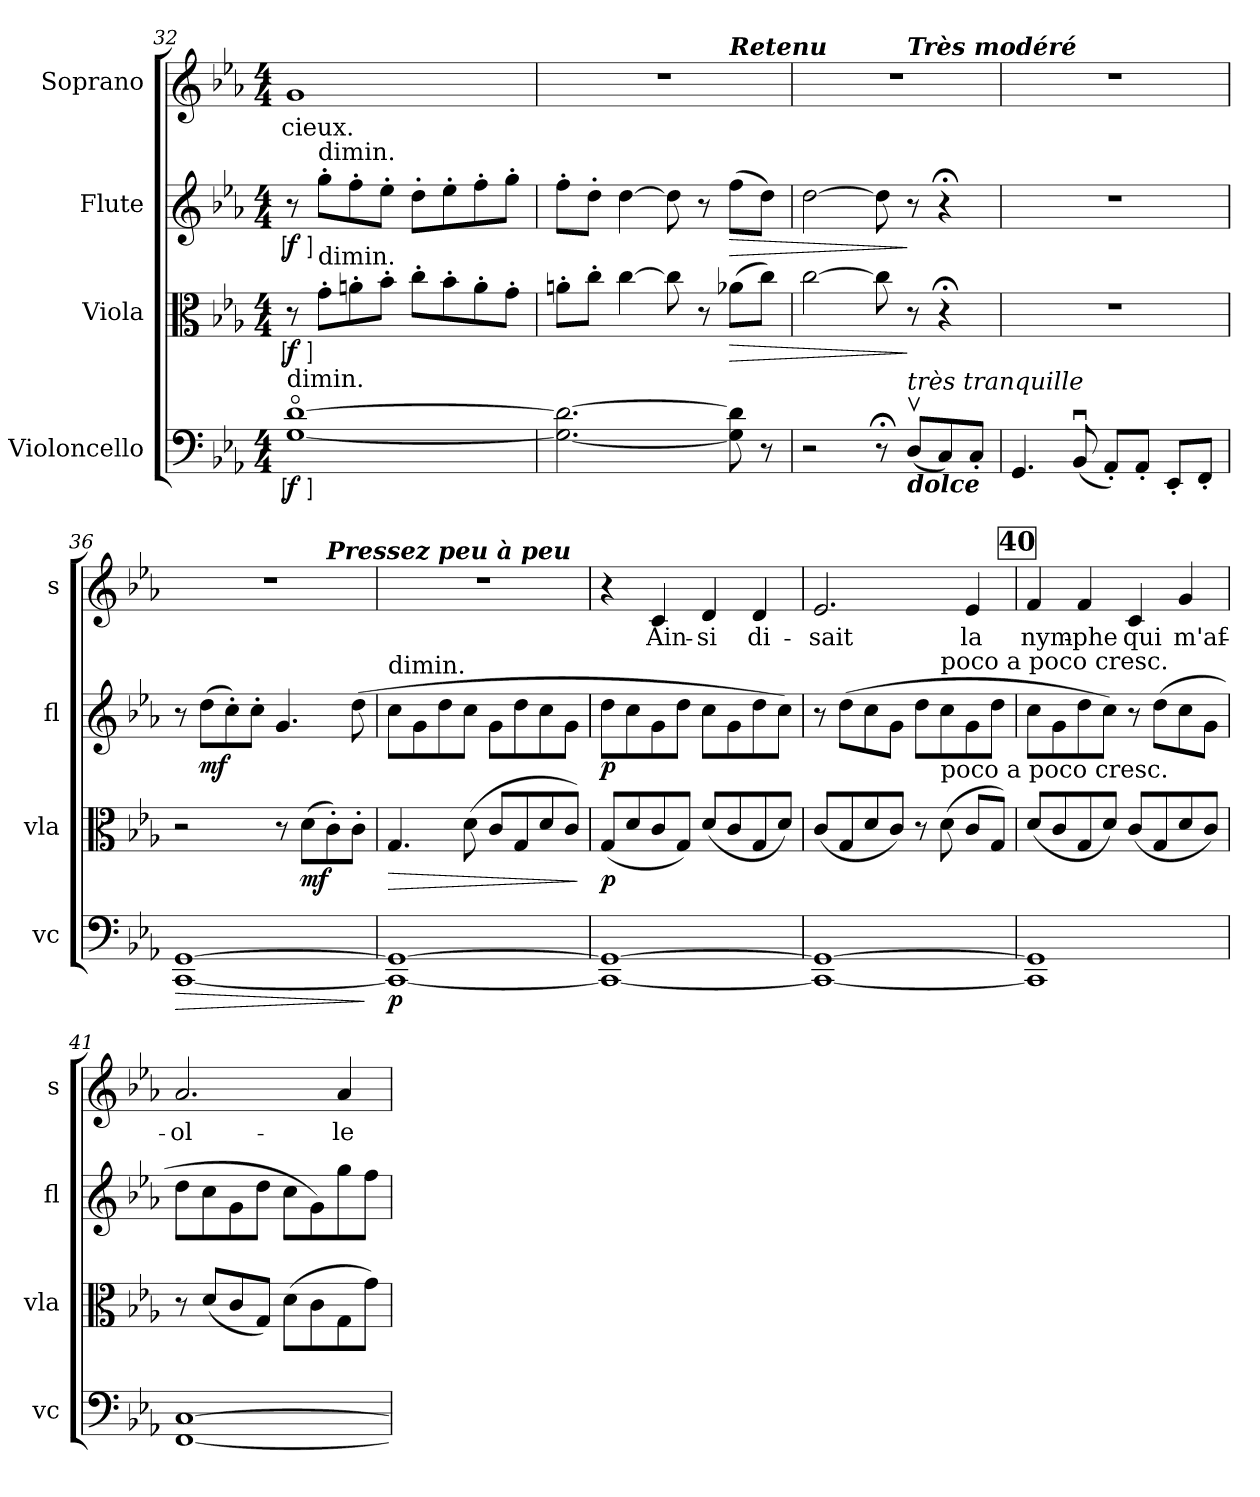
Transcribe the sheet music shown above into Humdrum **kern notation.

**kern	**dynam	**kern	**dynam	**kern	**dynam	**kern	**text
*part4	*part4	*part3	*part3	*part2	*part2	*part1	*part1
*staff4	*staff4	*staff3	*staff3	*staff2	*staff2	*staff1	*staff1
*I"Violoncello	*	*I"Viola	*	*I"Flute	*	*I"Soprano	*
*I'vc	*	*I'vla	*	*I'fl	*	*I's	*
*clefF4	*	*clefC3	*	*clefG2	*	*clefG2	*
*k[b-e-a-]	*	*k[b-e-a-]	*	*k[b-e-a-]	*	*k[b-e-a-]	*
*E-:	*	*E-:	*	*E-:	*	*E-:	*
*M4/4	*	*M4/4	*	*M4/4	*	*M4/4	*
=32	=32	=32	=32	=32	=32	=32	=32
!LO:TX:t=dimin.	!	!	!	!	!	!	!
!	!LO:DY:rj:ed=brack	!	!LO:DY:rj:ed=brack	!	!LO:DY:rj:ed=brack	!	!
[1Go [1do	f	8r	f	8r	f	1g	cieux.
!	!	!	!	!LO:TX:t=dimin.	!	!	!
!	!	!LO:TX:t=dimin.	!	!	!	!	!
.	.	8g'L	.	8gg'L	.	.	.
.	.	8an'	.	8ff'	.	.	.
.	.	8b-'J	.	8ee-'J	.	.	.
.	.	8cc'L	.	8dd'L	.	.	.
.	.	8b-'	.	8ee-'	.	.	.
.	.	8a'	.	8ff'	.	.	.
.	.	8g'J	.	8gg'J	.	.	.
=33	=33	=33	=33	=33	=33	=33	=33
*	*	*	*	*	*	*^	*
2.G_ 2.d_	.	8an'L	.	8ff'L	.	1r	2.ryy	.
.	.	8cc'J	.	8dd'J	.	.	.	.
.	.	[4cc	.	[4dd	.	.	.	.
.	.	8cc]	.	8dd]	.	.	.	.
.	.	8r	.	8r	.	.	.	.
!	!	!	!	!	!	!	!LO:TX:a:Bi:t=Retenu	!
!	!	!	!LO:HP:b	!	!LO:HP:b	!	!	!
8G] 8d]	.	(8a-XL	>	(8ffL	>	.	4ryy	.
8r	.	8ccJ)	.	8ddJ)	.	.	.	.
=34	=34	=34	=34	=34	=34	=34	=34	=34
2r	.	[2cc	.	[2dd	.	1r	2ryy	.
8r;<	.	8cc]	.	8dd]	.	.	8ryy	.
!	!	!	!	!	!	!	!LO:TX:a:Bi:t=Très modéré	!
!LO:TX:a:i:t=très tranquille	!	!	!	!	!	!	!	!
!LO:TX:b:Bi:t=dolce	!	!	!	!	!	!	!	!
(8DvL	.	8r	]	8r	]	.	4.ryy	.
8C)	.	4r;<	.	4r;<	.	.	.	.
8C'J	.	.	.	.	.	.	.	.
*	*	*	*	*	*	*v	*v	*
=35	=35	=35	=35	=35	=35	=35	=35
4.GG	.	1r	.	1r	.	1r	.
(8BB-u	.	.	.	.	.	.	.
8AA-'L)	.	.	.	.	.	.	.
8AA-'J	.	.	.	.	.	.	.
8EE-'L	.	.	.	.	.	.	.
8FF'J	.	.	.	.	.	.	.
=36	=36	=36	=36	=36	=36	=36	=36
!	!LO:HP:b	!	!	!	!	!	!
*	*	*	*	*	*	*^	*
[1CC [1GG	>	2r	.	8r	.	1r	2.ryy	.
.	.	.	.	(8ddL	mf	.	.	.
.	.	.	.	8cc')	.	.	.	.
.	.	.	.	8cc'J	.	.	.	.
.	.	8r	.	4.g	.	.	.	.
.	.	(8dL	mf	.	.	.	.	.
!	!	!	!	!	!	!	!LO:TX:a:Bi:t=Pressez peu à peu	!
.	.	8c')	.	.	.	.	4ryy	.
.	.	8c'J	.	(8dd	.	.	.	.
.	]	.	.	.	.	.	.	.
=37	=37	=37	=37	=37	=37	=37	=37	=37
!	!	!	!	!LO:TX:t=dimin.	!	!	!	!
!	!	!	!LO:HP:b	!	!	!	!	!
*	*	*	*	*	*	*v	*v	*
1CC_ 1GG_	p	4.G	>	8ccL	.	1r	.
.	.	.	.	8g	.	.	.
.	.	.	.	8dd	.	.	.
.	.	(8d	.	8ccJ	.	.	.
.	.	8cL	.	8gL	.	.	.
.	.	8G	.	8dd	.	.	.
.	.	8d	.	8cc	.	.	.
.	.	8cJ)	.	8gJ	.	.	.
.	.	.	]	.	.	.	.
=38	=38	=38	=38	=38	=38	=38	=38
1CC_ 1GG_	.	(8GL	p	8ddL	p	4r	.
.	.	8d	.	8cc	.	.	.
.	.	8c	.	8g	.	4c	Ain-
.	.	8GJ)	.	8ddJ	.	.	.
.	.	(8dL	.	8ccL	.	4d	si
.	.	8c	.	8g	.	.	.
.	.	8G	.	8dd	.	4d	di-
.	.	8dJ)	.	8ccJ)	.	.	.
=39	=39	=39	=39	=39	=39	=39	=39
1CC_ 1GG_	.	(8cL	.	8r	.	2.e-	-sait
.	.	8G	.	(8ddL	.	.	.
.	.	8d	.	8cc	.	.	.
.	.	8cJ)	.	8gJ	.	.	.
.	.	8r	.	8ddL	.	.	.
!	!	!	!	!LO:TX:t=poco a poco cresc.	!	!	!
!	!	!LO:TX:t=poco a poco cresc.	!	!	!	!	!
.	.	(8d	.	8cc	.	.	.
.	.	8cL	.	8g	.	4e-	la
.	.	8GJ)	.	8ddJ	.	.	.
!!LO:REH:place=s1:t=40
=40	=40	=40	=40	=40	=40	=40	=40
1CC] 1GG]	.	(8dL	.	8ccL	.	4f	nym-
.	.	8c	.	8g	.	.	.
.	.	8G	.	8dd	.	4f	-phe
.	.	8dJ)	.	8ccJ)	.	.	.
.	.	(8cL	.	8r	.	4c	qui
.	.	8G	.	(8ddL	.	.	.
.	.	8d	.	8cc	.	4g	m'af-
.	.	8cJ)	.	8gJ	.	.	.
=41	=41	=41	=41	=41	=41	=41	=41
[1FF [1C	.	8r	.	8ddL	.	2.a-	-ol-
.	.	(8dL	.	8cc	.	.	.
.	.	8c	.	8g	.	.	.
.	.	8GJ)	.	8ddJ	.	.	.
.	.	(8dL	.	8ccL	.	.	.
.	.	8c	.	8g)	.	.	.
.	.	8G	.	8ggi	.	4a-	-le
.	.	8gJ)	.	8ffJ	.	.	.
=	=	=	=	=	=	=	=
*-	*-	*-	*-	*-	*-	*-	*-
